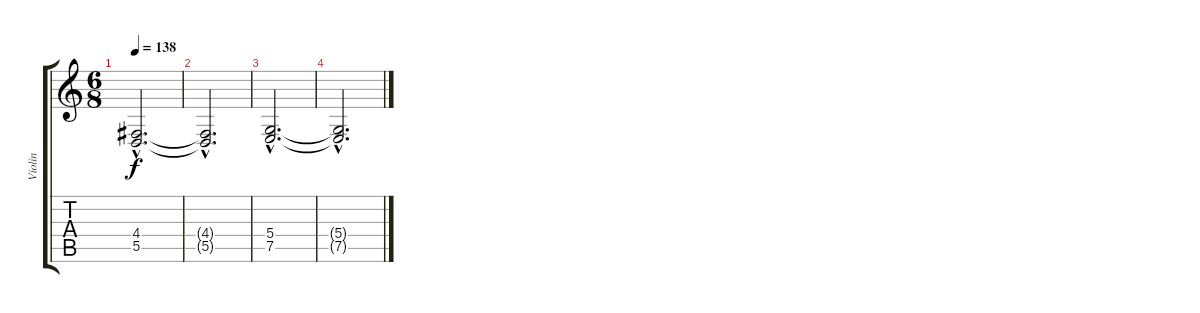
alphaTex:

\track ("Violin" "Violin") {instrument violin}
\staff {score tabs}
\tuning (E4 B3 G3 D3 A2 E2) {hide}
\ts (6 8)
\tempo 138
\clef g2
\ks c
(4.4{hac} 5.5{hac}).2{d dy f volume 0} |
(4.4{hac t} 5.5{hac t}).2{d} |
(5.4{hac} 7.5{hac}).2{d} |
(5.4{hac t} 7.5{hac t}).2{d}
